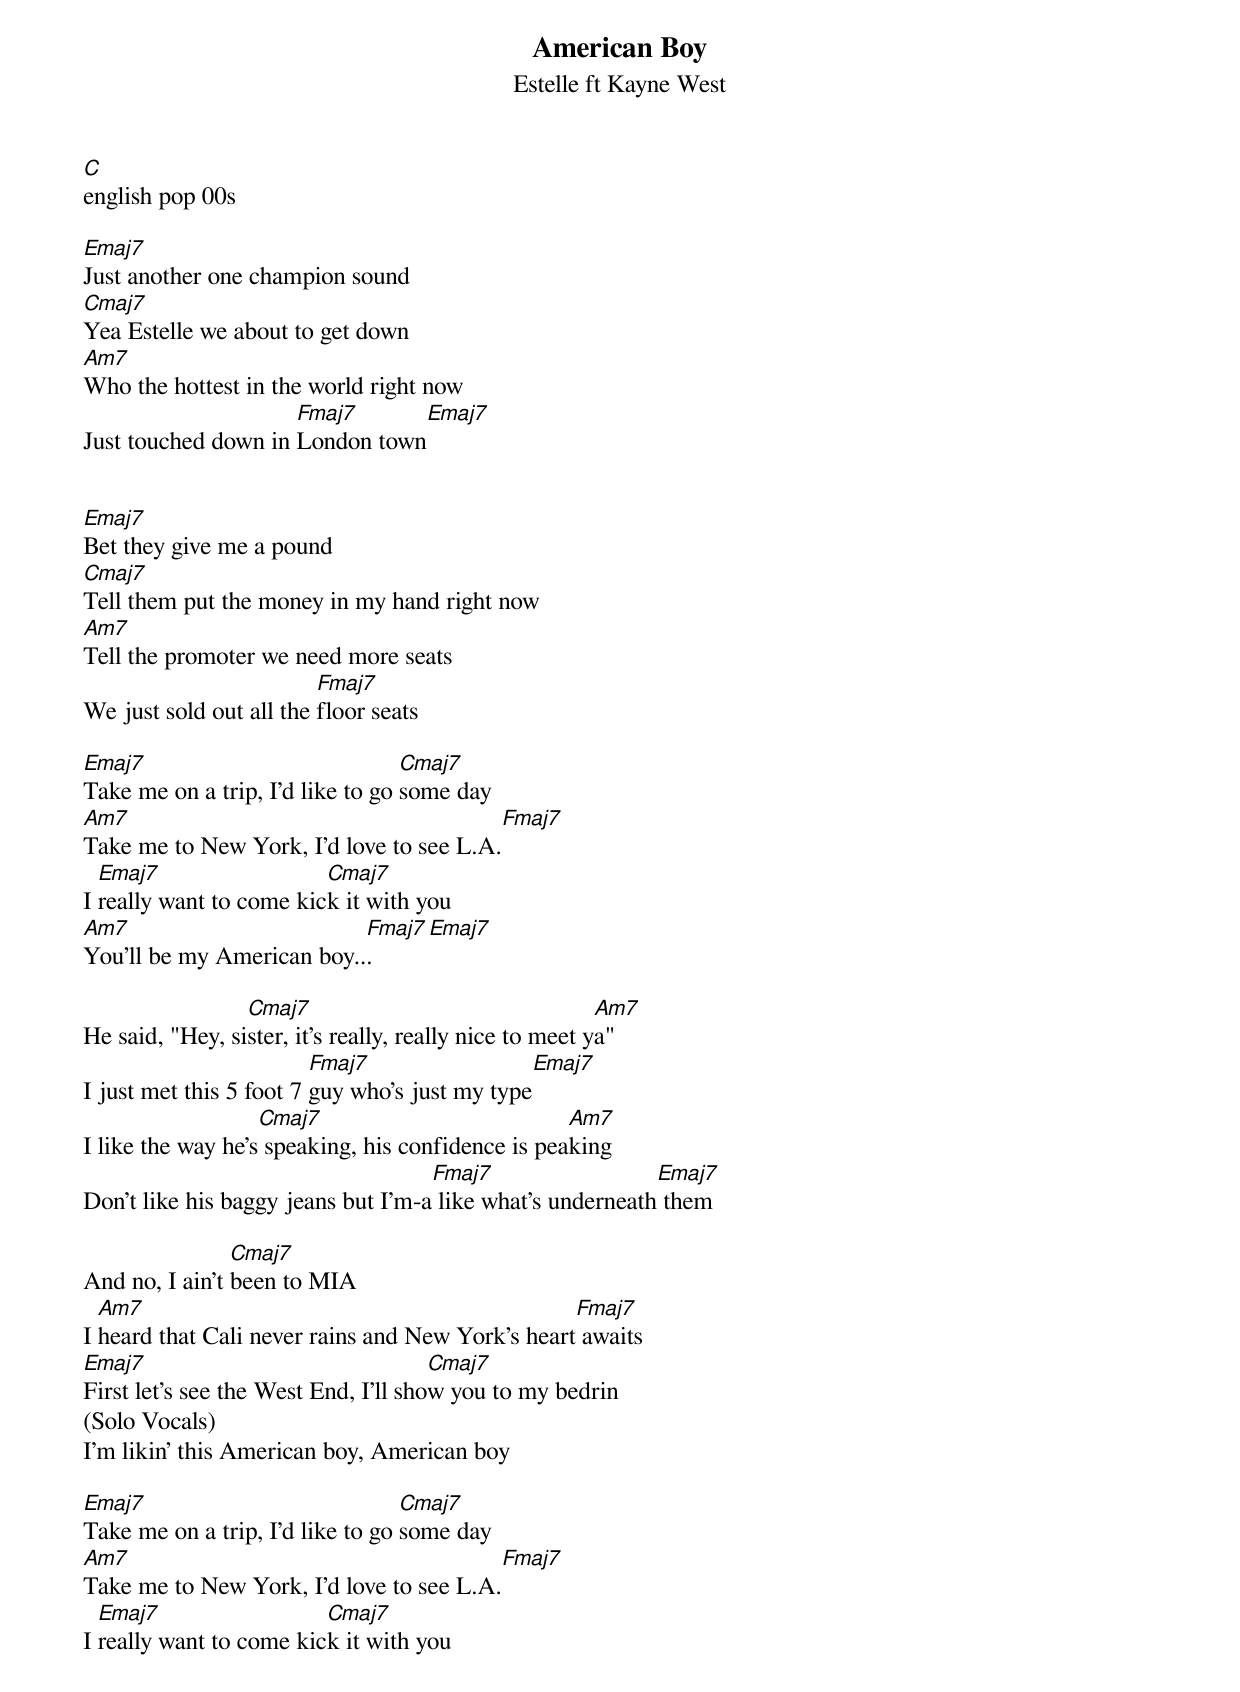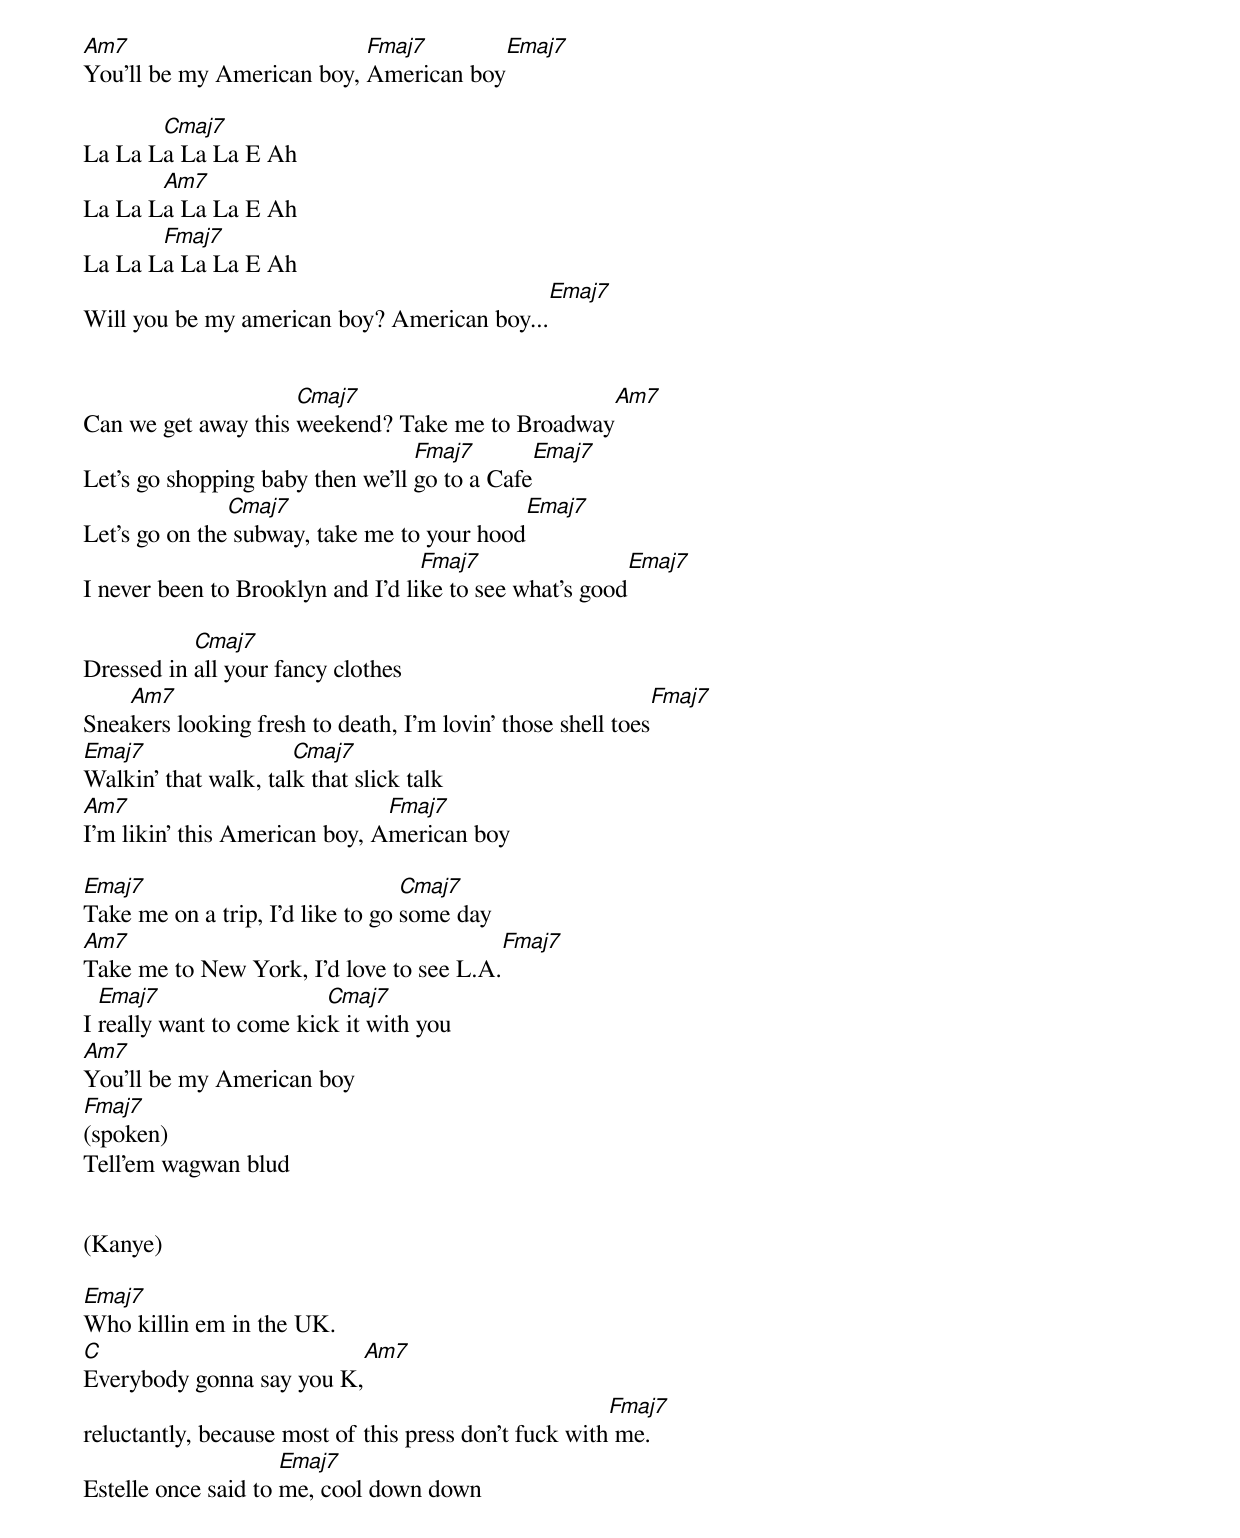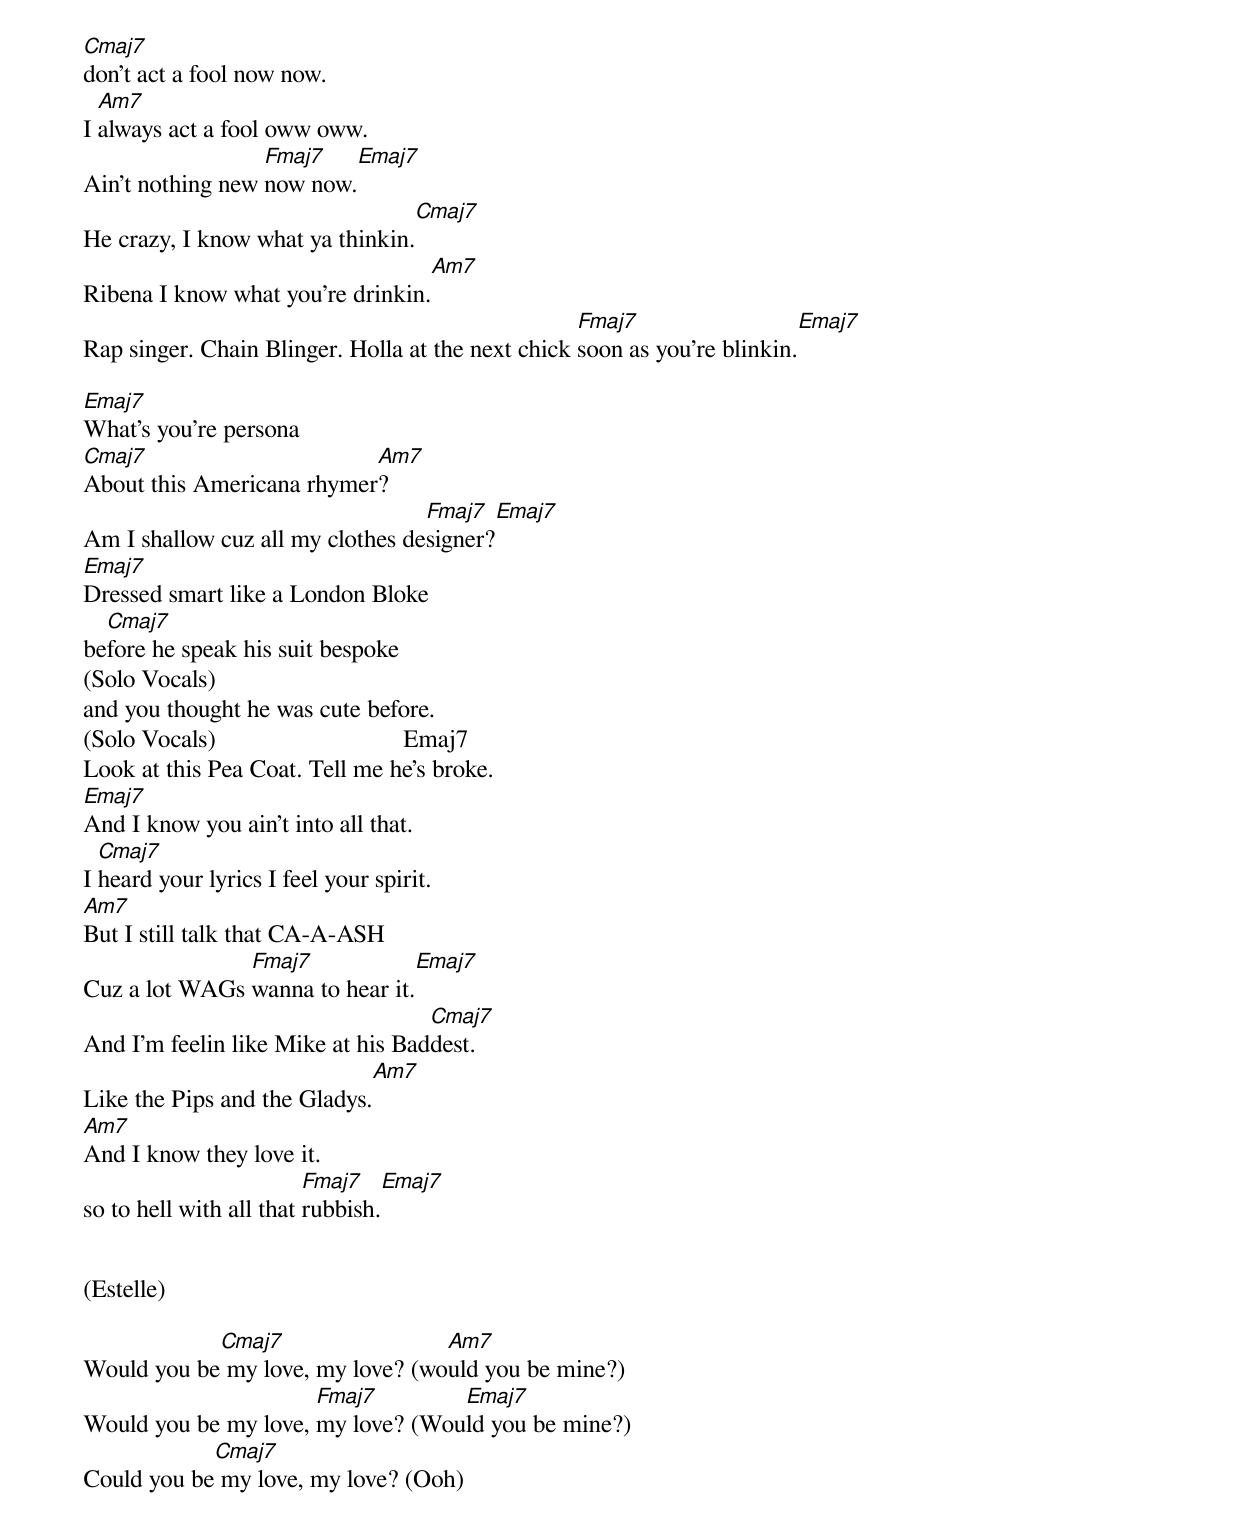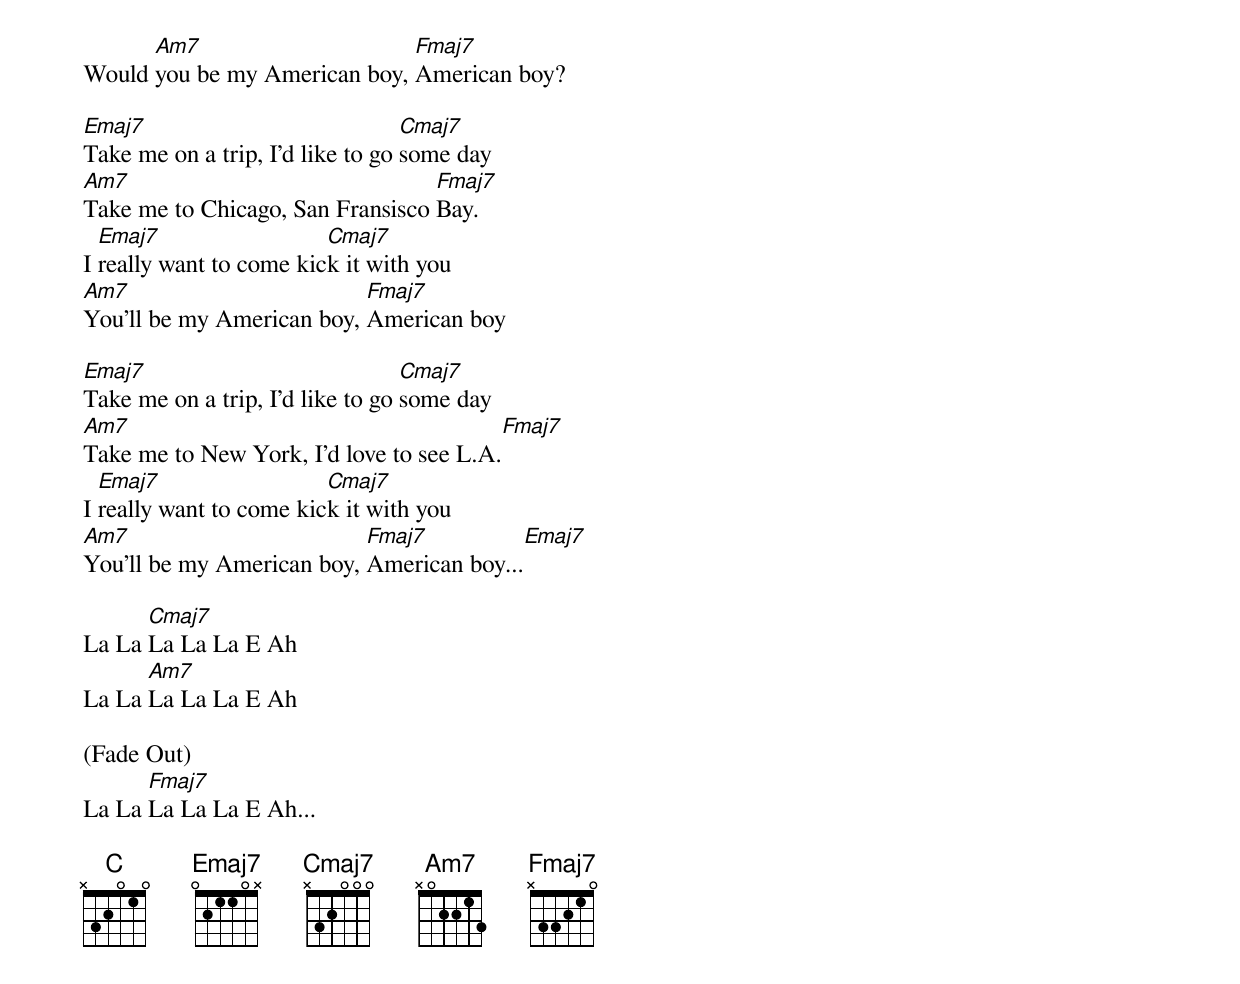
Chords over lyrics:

American Boy
Estelle ft Kayne West
C
english pop 00s

Emaj7
Just another one champion sound
Cmaj7
Yea Estelle we about to get down
Am7
Who the hottest in the world right now
                     Fmaj7           Emaj7
Just touched down in London town


Emaj7
Bet they give me a pound
Cmaj7
Tell them put the money in my hand right now
Am7
Tell the promoter we need more seats
                         Fmaj7
We just sold out all the floor seats

Emaj7                             Cmaj7
Take me on a trip, I'd like to go some day
Am7                                       Fmaj7
Take me to New York, I'd love to see L.A.
  Emaj7                  Cmaj7
I really want to come kick it with you
Am7                        Fmaj7   Emaj7
You'll be my American boy...

                 Cmaj7                                   Am7
He said, "Hey, sister, it's really, really nice to meet ya"
                         Fmaj7                   Emaj7
I just met this 5 foot 7 guy who's just my type
                   Cmaj7                           Am7
I like the way he's speaking, his confidence is peaking
                                    Fmaj7                  Emaj7
Don't like his baggy jeans but I’m-a like what's underneath them

                Cmaj7
And no, I ain't been to MIA
  Am7                                             Fmaj7
I heard that Cali never rains and New York's heart awaits
Emaj7                                 Cmaj7
First let's see the West End, I'll show you to my bedrin
(Solo Vocals)
I'm likin' this American boy, American boy

Emaj7                             Cmaj7
Take me on a trip, I'd like to go some day
Am7                                       Fmaj7
Take me to New York, I'd love to see L.A.
  Emaj7                  Cmaj7
I really want to come kick it with you
Am7                        Fmaj7             Emaj7
You'll be my American boy, American boy

       Cmaj7
La La La La La E Ah
       Am7
La La La La La E Ah
       Fmaj7
La La La La La E Ah
                                              Emaj7
Will you be my american boy? American boy...


                     Cmaj7                           Am7
Can we get away this weekend? Take me to Broadway
                                  Fmaj7            Emaj7
Let's go shopping baby then we'll go to a Cafe
               Cmaj7                            Emaj7
Let's go on the subway, take me to your hood
                                   Fmaj7                  Emaj7
I never been to Brooklyn and I'd like to see what's good

           Cmaj7
Dressed in all your fancy clothes
    Am7                                                     Fmaj7
Sneakers looking fresh to death, I'm lovin' those shell toes
Emaj7                 Cmaj7
Walkin' that walk, talk that slick talk
Am7                            Fmaj7
I'm likin' this American boy, American boy

Emaj7                             Cmaj7
Take me on a trip, I'd like to go some day
Am7                                       Fmaj7
Take me to New York, I'd love to see L.A.
  Emaj7                  Cmaj7
I really want to come kick it with you
Am7
You'll be my American boy
Fmaj7
(spoken)
Tell'em wagwan blud


(Kanye)

Emaj7
Who killin em in the UK.
C                          Am7
Everybody gonna say you K,
                                                       Fmaj7
reluctantly, because most of this press don't fuck with me.
                     Emaj7
Estelle once said to me, cool down down
Cmaj7
don't act a fool now now.
  Am7
I always act a fool oww oww.
                  Fmaj7        Emaj7
Ain't nothing new now now.
                                  Cmaj7
He crazy, I know what ya thinkin.
                                   Am7
Ribena I know what you're drinkin.
                                                   Fmaj7                       Emaj7
Rap singer. Chain Blinger. Holla at the next chick soon as you're blinkin.

Emaj7
What's you're persona
Cmaj7                      Am7
About this Americana rhymer?
                                  Fmaj7        Emaj7
Am I shallow cuz all my clothes designer?
Emaj7
Dressed smart like a London Bloke
  Cmaj7
before he speak his suit bespoke
(Solo Vocals)
and you thought he was cute before.
(Solo Vocals)                              Emaj7
Look at this Pea Coat. Tell me he's broke.
Emaj7
And I know you ain't into all that.
  Cmaj7
I heard your lyrics I feel your spirit.
Am7
But I still talk that CA-A-ASH
               Fmaj7                 Emaj7
Cuz a lot WAGs wanna to hear it.
                                   Cmaj7
And I'm feelin like Mike at his Baddest.
                              Am7
Like the Pips and the Gladys.
Am7
And I know they love it.
                         Fmaj7        Emaj7
so to hell with all that rubbish.


(Estelle)

            Cmaj7                 Am7
Would you be my love, my love? (would you be mine?)
                      Fmaj7        Emaj7
Would you be my love, my love? (Would you be mine?)
            Cmaj7
Could you be my love, my love? (Ooh)
      Am7                     Fmaj7
Would you be my American boy, American boy?

Emaj7                             Cmaj7
Take me on a trip, I'd like to go some day
Am7                               Fmaj7
Take me to Chicago, San Fransisco Bay.
  Emaj7                  Cmaj7
I really want to come kick it with you
Am7                        Fmaj7
You'll be my American boy, American boy

Emaj7                             Cmaj7
Take me on a trip, I'd like to go some day
Am7                                       Fmaj7
Take me to New York, I'd love to see L.A.
  Emaj7                  Cmaj7
I really want to come kick it with you
Am7                        Fmaj7             Emaj7
You'll be my American boy, American boy...

      Cmaj7
La La La La La E Ah
      Am7
La La La La La E Ah

(Fade Out)
      Fmaj7
La La La La La E Ah...

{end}
